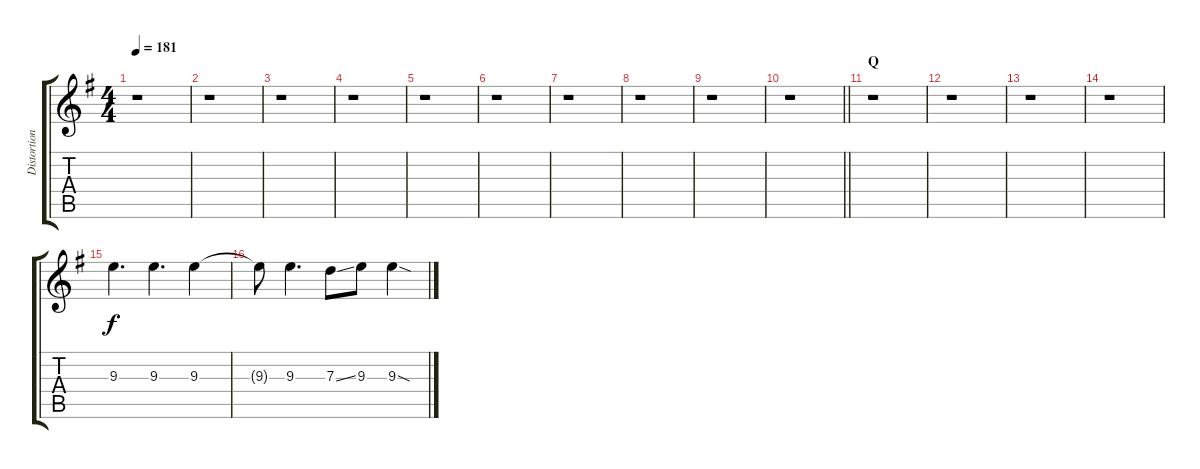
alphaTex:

\track ("Distortion 6" "Distortion") {instrument distortionguitar}
\staff {score tabs}
\tuning (E4 B3 G3 D3 A2 E2) {hide}
\ts (4 4)
\tempo 181
\clef g2
\ks g
r.1{dy f} |
r.1 |
r.1 |
r.1 |
r.1 |
r.1 |
r.1 |
r.1 |
r.1 |
\barLineRight lightlight
r.1 |
\section ("" "Q")
r.1 |
r.1 |
r.1 |
r.1 |
9.3.4{d} 9.3.4{d} 9.3.4 |
9.3{t}.8 9.3.4{d} 7.3{ss}.8 9.3.8 9.3{sod}.4
